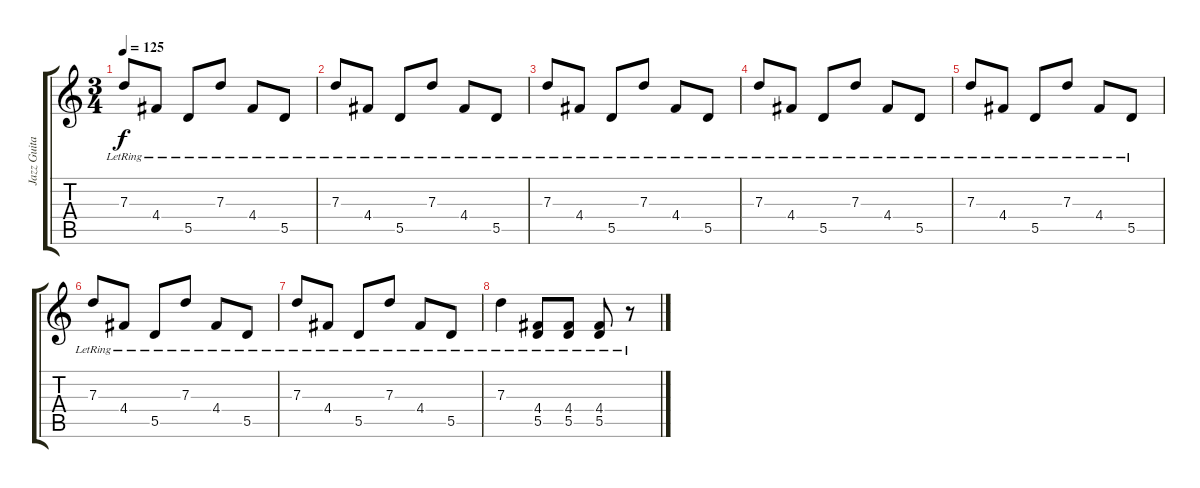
\track ("Jazz Guitar" "Jazz Guita") {instrument electricguitarjazz}
\staff {score tabs}
\tuning (E4 B3 G3 D3 A2 E2) {hide}
\ts (3 4)
\tempo 125
\clef g2
\ks c
7.3{lr}.8{dy f} 4.4{lr}.8 5.5{lr}.8 7.3{lr}.8 4.4{lr}.8 5.5{lr}.8 |
7.3{lr}.8 4.4{lr}.8 5.5{lr}.8 7.3{lr}.8 4.4{lr}.8 5.5{lr}.8 |
7.3{lr}.8 4.4{lr}.8 5.5{lr}.8 7.3{lr}.8 4.4{lr}.8 5.5{lr}.8 |
7.3{lr}.8 4.4{lr}.8 5.5{lr}.8 7.3{lr}.8 4.4{lr}.8 5.5{lr}.8 |
7.3{lr}.8 4.4{lr}.8 5.5{lr}.8 7.3{lr}.8 4.4{lr}.8 5.5{lr}.8 |
7.3{lr}.8 4.4{lr}.8 5.5{lr}.8 7.3{lr}.8 4.4{lr}.8 5.5{lr}.8 |
7.3{lr}.8 4.4{lr}.8 5.5{lr}.8 7.3{lr}.8 4.4{lr}.8 5.5{lr}.8 |
7.3{lr}.4 (4.4{lr} 5.5{lr}).8 (4.4{lr} 5.5{lr}).8 (4.4{lr} 5.5{lr}).8 r.8
